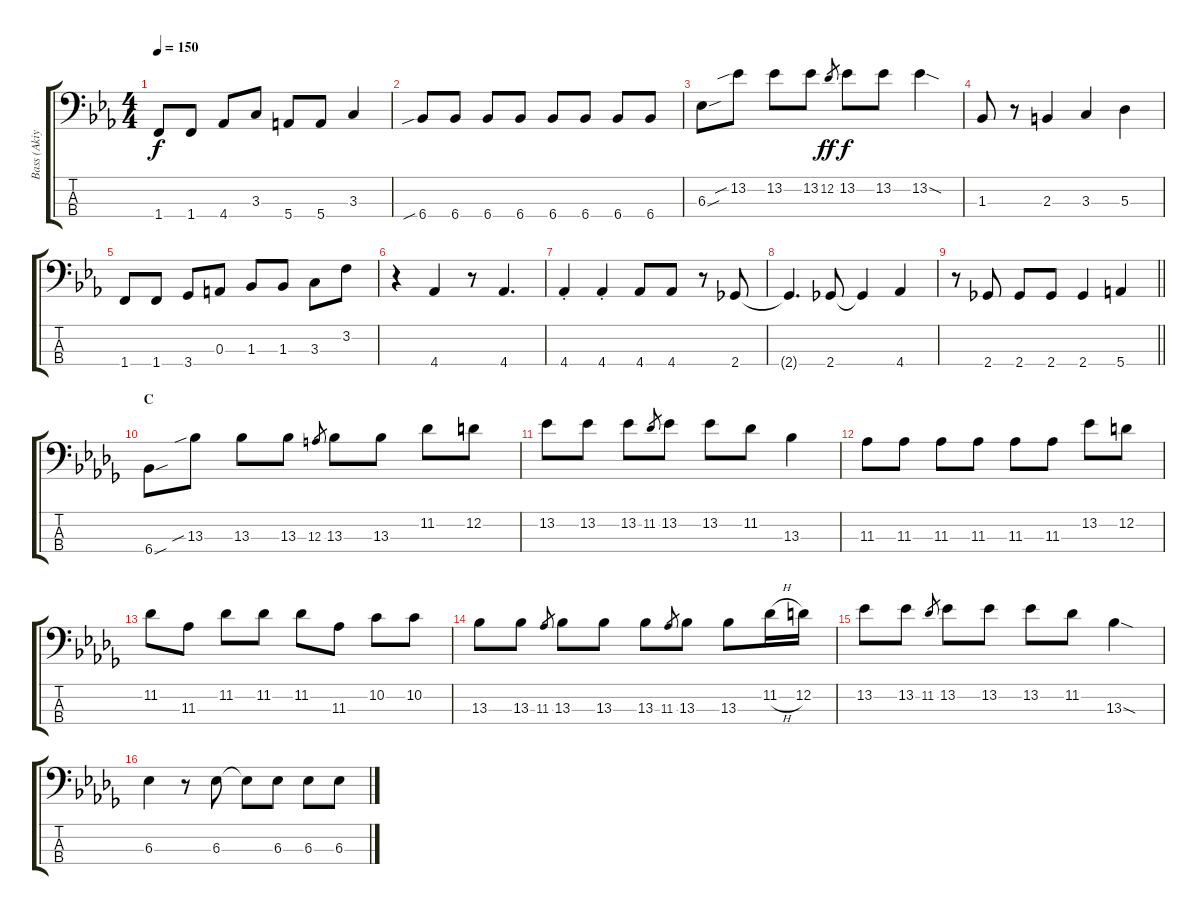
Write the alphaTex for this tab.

\track ("Bass (Akiyama Mio)" "Bass (Akiy") {instrument electricbassfinger}
\staff {score tabs}
\tuning (G2 D2 A1 E1) {hide}
\ts (4 4)
\tempo 150
\clef f4
\ks eb
1.4.8{dy f} 1.4.8 4.4.8 3.3.8 5.4.8 5.4.8 3.3.4 |
6.4{sib}.8 6.4.8 6.4.8 6.4.8 6.4.8 6.4.8 6.4.8 6.4.8 |
6.3{sou}.8 13.2{sib}.8 13.2.8 13.2.8 12.2.8{gr dy ff} 13.2.8{dy f} 13.2.8 13.2{sod}.4 |
1.3.8 r.8 2.3.4 3.3.4 5.3.4 |
1.4.8 1.4.8 3.4.8 0.3.8 1.3.8 1.3.8 3.3.8 3.2.8 |
r.4 4.4.4 r.8 4.4.4{d} |
4.4{st}.4 4.4{st}.4 4.4.8 4.4.8 r.8 2.4.8 |
2.4{t}.4{d} 2.4.8 2.4{t}.4 4.4.4 |
\barLineRight lightlight
r.8 2.4.8 2.4.8 2.4.8 2.4.4 5.4.4 |
\section ("" "C")
\ks db
6.4{sou}.8 13.3{sib}.8 13.3.8 13.3.8 12.3.8{gr} 13.3.8 13.3.8 11.2.8 12.2.8 |
13.2.8 13.2.8 13.2.8 11.2.8{gr} 13.2.8 13.2.8 11.2.8 13.3.4 |
11.3.8 11.3.8 11.3.8 11.3.8 11.3.8 11.3.8 13.2.8 12.2.8 |
11.2.8 11.3.8 11.2.8 11.2.8 11.2.8 11.3.8 10.2.8 10.2.8 |
13.3.8 13.3.8 11.3.8{gr} 13.3.8 13.3.8 13.3.8 11.3.8{gr} 13.3.8 13.3.8 11.2{h}.16 12.2.16 |
13.2.8 13.2.8 11.2.8{gr} 13.2.8 13.2.8 13.2.8 11.2.8 13.3{sod}.4 |
6.3.4 r.8 6.3.8 6.3{t}.8 6.3.8 6.3.8 6.3.8
